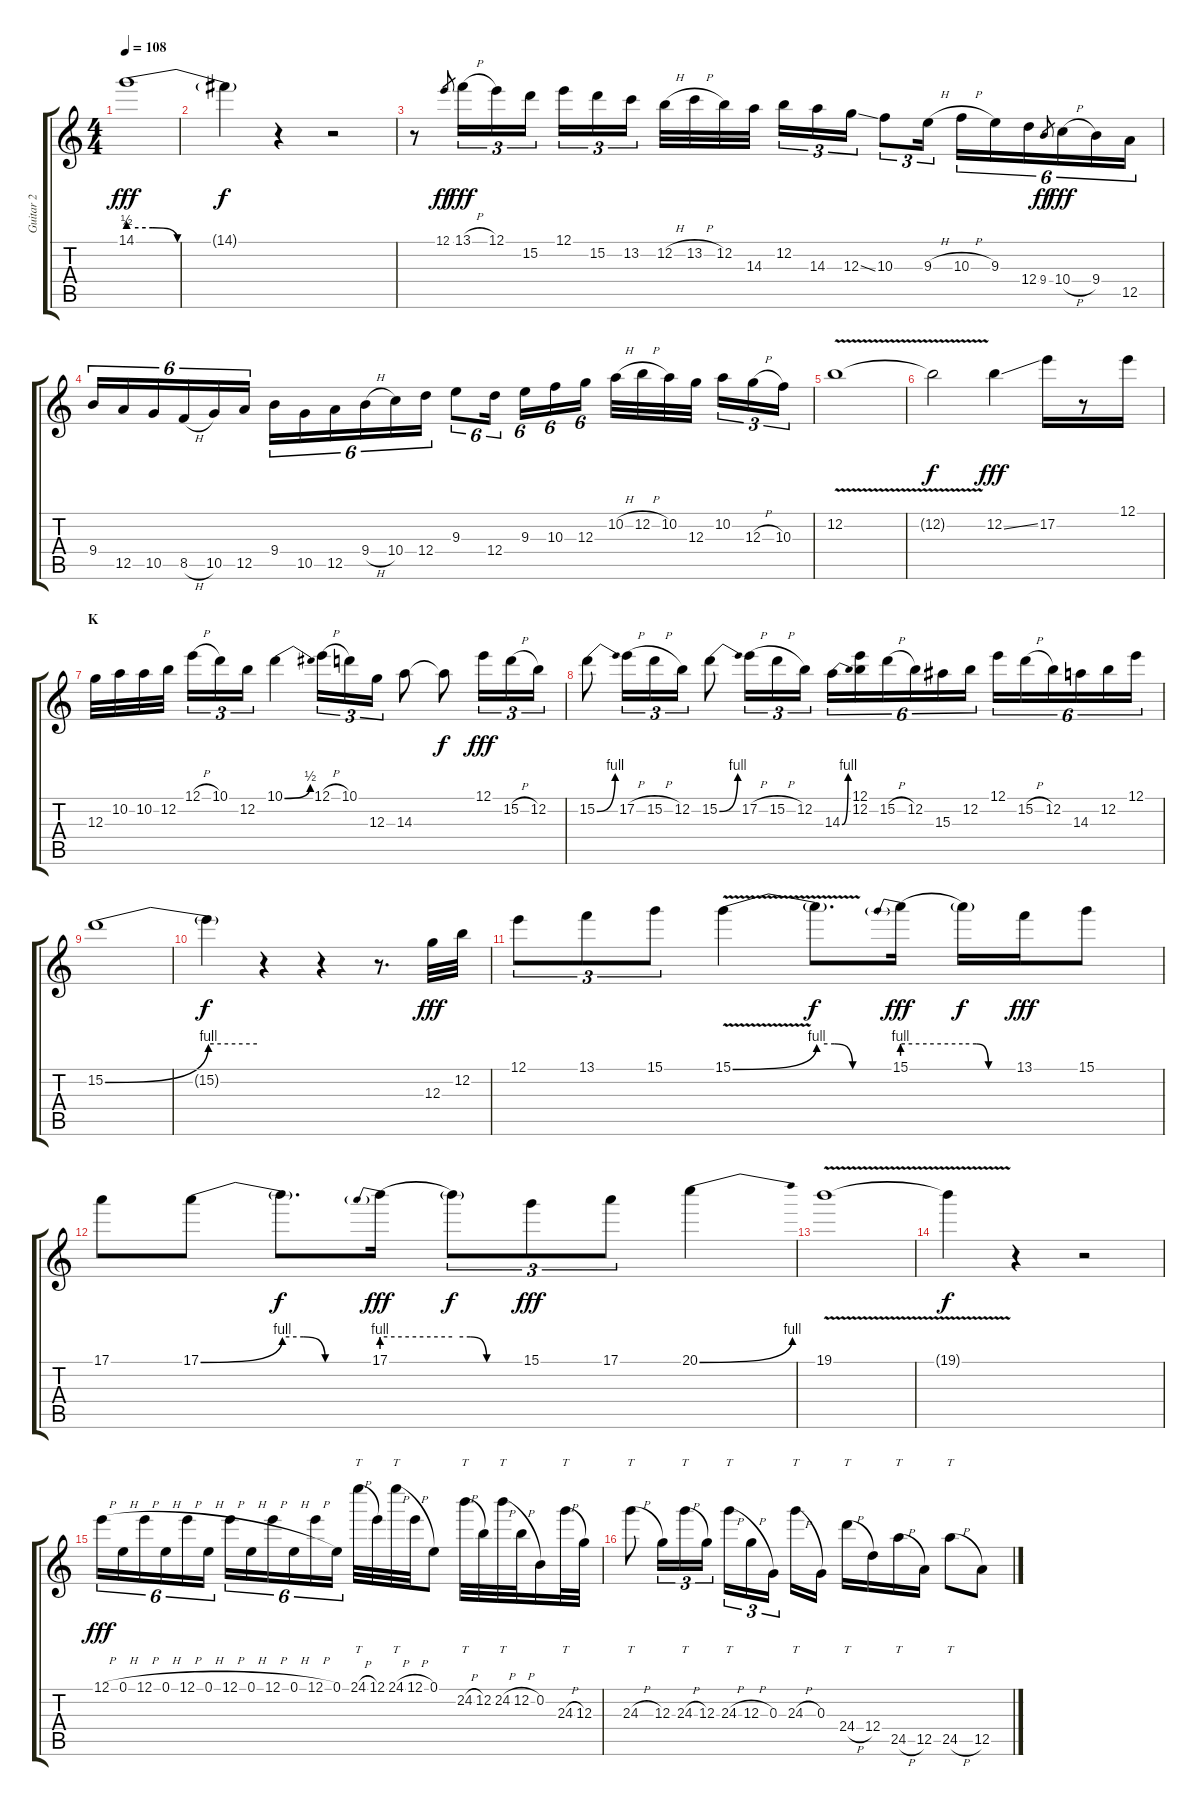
\track ("Guitar 2" "Guitar 2") {instrument overdrivenguitar}
\staff {score tabs}
\tuning (E4 B3 G3 D3 A2 E2) {hide}
\ts (4 4)
\tempo 108
\clef g2
\ks c
14.1{be (custom 0 2 15 2 30 0 60 0)}.1{dy fff} |
14.1{be (hold 0 0 60 0) t}.4{dy f} r.4 r.2 |
r.8 12.1.8{gr dy ff} 13.1{h}.16{tu (3 2) dy fff} 12.1.16{tu (3 2)} 15.2.16{tu (3 2)} 12.1.16{tu (3 2)} 15.2.16{tu (3 2)} 13.2.16{tu (3 2)} 12.2{h}.32 13.2{h}.32 12.2.32 14.3.32 12.2.16{tu (3 2)} 14.3.16{tu (3 2)} 12.3{ss}.16{tu (3 2)} 10.3.8{tu (3 2)} 9.3{h}.16{tu (3 2)} 10.3{h}.16{tu (6 4)} 9.3.16{tu (6 4)} 12.4.16{tu (6 4)} 9.4.8{gr dy ff} 10.4{h}.16{tu (6 4) dy fff} 9.4.16{tu (6 4)} 12.5.16{tu (6 4)} |
9.4.16{tu (6 4)} 12.5.16{tu (6 4)} 10.5.16{tu (6 4)} 8.5{h}.16{tu (6 4)} 10.5.16{tu (6 4)} 12.5.16{tu (6 4)} 9.4.16{tu (6 4)} 10.5.16{tu (6 4)} 12.5.16{tu (6 4)} 9.4{h}.16{tu (6 4)} 10.4.16{tu (6 4)} 12.4.16{tu (6 4)} 9.3.8{tu (6 4)} 12.4.16{tu (6 4)} 9.3.16{tu (6 4)} 10.3.16{tu (6 4)} 12.3.16{tu (6 4)} 10.2{h}.32 12.2{h}.32 10.2.32 12.3.32 10.2.16{tu (3 2)} 12.3{h}.16{tu (3 2)} 10.3.16{tu (3 2)} |
12.2{v}.1 |
12.2{v t}.2{dy f} 12.2{ss}.4{dy fff} 17.2.16 r.8 12.1.16 |
\section ("" "K")
12.3.32 10.2.32 10.2.32 12.2.32 12.1{h}.16{tu (3 2)} 10.1.16{tu (3 2)} 12.2.16{tu (3 2)} 10.1{be (bend 0 0 60 2)}.4 12.1{h}.16{tu (3 2)} 10.1.16{tu (3 2)} 12.3.16{tu (3 2)} 14.3.8 14.3{t}.8{dy f} 12.1.16{tu (3 2) dy fff} 15.2{h}.16{tu (3 2)} 12.2.16{tu (3 2)} |
15.2{be (bend 0 0 60 4)}.8 17.2{h}.16{tu (3 2)} 15.2{h}.16{tu (3 2)} 12.2.16{tu (3 2)} 15.2{be (bend 0 0 60 4)}.8 17.2{h}.16{tu (3 2)} 15.2{h}.16{tu (3 2)} 12.2.16{tu (3 2)} 14.3{be (bend 0 0 60 4)}.16{tu (6 4)} (12.1 12.2).16{tu (6 4)} 15.2{h}.16{tu (6 4)} 12.2.16{tu (6 4)} 15.3.16{tu (6 4)} 12.2.16{tu (6 4)} 12.1.16{tu (6 4)} 15.2{h}.16{tu (6 4)} 12.2.16{tu (6 4)} 14.3.16{tu (6 4)} 12.2.16{tu (6 4)} 12.1.16{tu (6 4)} |
15.2{be (bend 0 0 60 4)}.1 |
15.2{be (hold 0 4 60 4) t}.4{dy f} r.4 r.4 r.8{d} 12.3.32{dy fff} 12.2.32 |
12.1.8{tu (3 2)} 13.1.8{tu (3 2)} 15.1.8{tu (3 2)} 15.1{be (bend 0 0 60 4) v}.4 15.1{be (custom 0 4 15 4 30 0 60 0) t}.8{d dy f} 15.1{be (prebend 0 4 60 4)}.16{dy fff} 15.1{be (custom 0 4 15 4 30 0 60 0) t}.16{dy f} 13.1.16{dy fff} 15.1.8 |
17.1.8 17.1{be (bend 0 0 60 4)}.8 17.1{be (custom 0 4 15 4 30 0 60 0) t}.8{d dy f} 17.1{be (prebend 0 4 60 4)}.16{dy fff} 17.1{be (custom 0 4 15 4 30 0 60 0) t}.8{tu (3 2) dy f} 15.1.8{tu (3 2) dy fff} 17.1.8{tu (3 2)} 20.1{be (bend 0 0 60 4)}.4 |
19.1{v}.1 |
19.1{v t}.4{dy f} r.4 r.2 |
12.1{h}.16{tu (6 4) dy fff} 0.1{h}.16{tu (6 4)} 12.1{h}.16{tu (6 4)} 0.1{h}.16{tu (6 4)} 12.1{h}.16{tu (6 4)} 0.1{h}.16{tu (6 4)} 12.1{h}.16{tu (6 4)} 0.1{h}.16{tu (6 4)} 12.1{h}.16{tu (6 4)} 0.1{h}.16{tu (6 4)} 12.1{h}.16{tu (6 4)} 0.1.16{tu (6 4)} 24.1{h}.32{tt} 12.1.32 24.1{h}.32{tt} 12.1{h}.32 0.1.8 24.2{h}.32{tt} 12.2.32 24.2{h}.32{tt} 12.2{h}.32 0.2.16 24.3{h}.32{tt} 12.3.32 |
24.3{h}.8{tt} 12.3.16{tu (3 2)} 24.3{h}.16{tt tu (3 2)} 12.3.16{tu (3 2)} 24.3{h}.16{tt tu (3 2)} 12.3{h}.16{tu (3 2)} 0.3.16{tu (3 2)} 24.3{h}.16{tt} 0.3.16 24.4{h}.16{tt} 12.4.16 24.5{h}.16{tt} 12.5.16 24.5{h}.8{tt} 12.5{ss}.8
